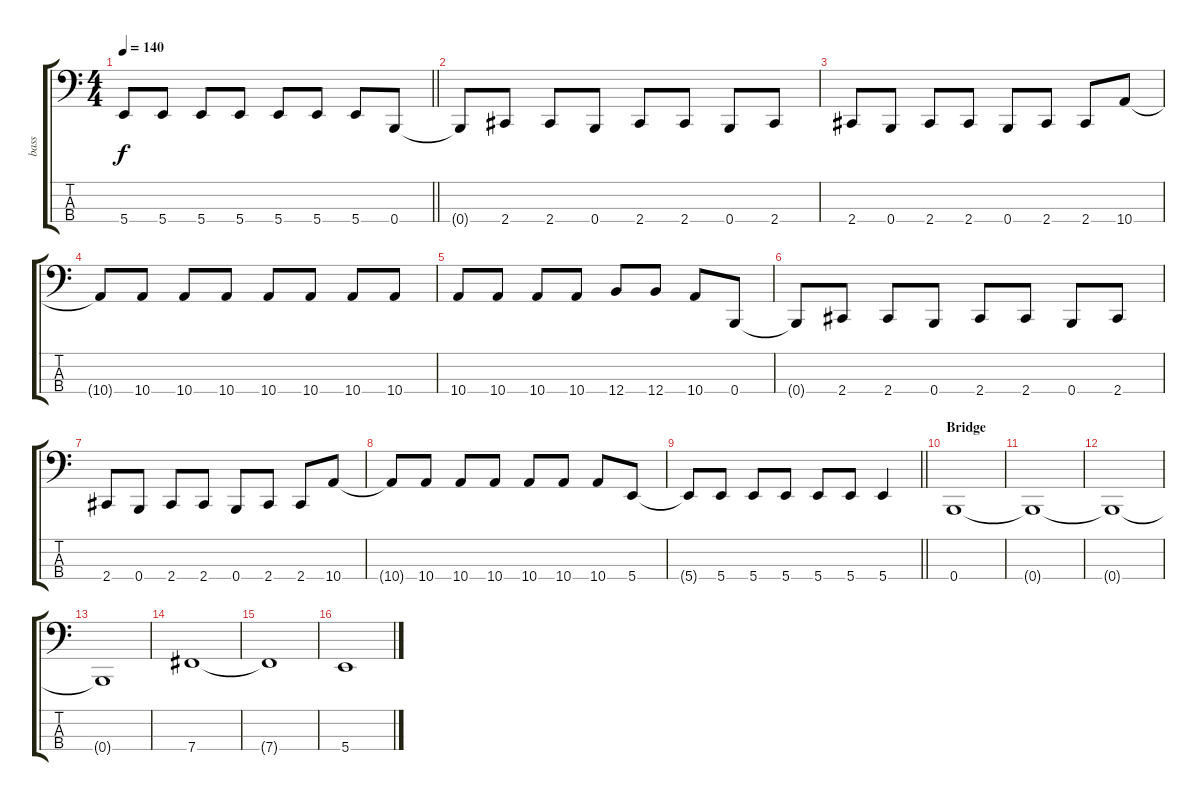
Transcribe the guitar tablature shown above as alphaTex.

\track ("bass" "bass") {instrument electricbassfinger}
\staff {score tabs}
\tuning (E2 B1 Gb1 B0) {hide}
\ts (4 4)
\tempo 140
\clef f4
\barLineRight lightlight
\ks c
5.4{t}.8{dy f} 5.4.8 5.4.8 5.4.8 5.4.8 5.4.8 5.4.8 0.4.8 |
0.4{t}.8 2.4.8 2.4.8 0.4.8 2.4.8 2.4.8 0.4.8 2.4.8 |
2.4.8 0.4.8 2.4.8 2.4.8 0.4.8 2.4.8 2.4.8 10.4.8 |
10.4{t}.8 10.4.8 10.4.8 10.4.8 10.4.8 10.4.8 10.4.8 10.4.8 |
10.4.8 10.4.8 10.4.8 10.4.8 12.4.8 12.4.8 10.4.8 0.4.8 |
0.4{t}.8 2.4.8 2.4.8 0.4.8 2.4.8 2.4.8 0.4.8 2.4.8 |
2.4.8 0.4.8 2.4.8 2.4.8 0.4.8 2.4.8 2.4.8 10.4.8 |
10.4{t}.8 10.4.8 10.4.8 10.4.8 10.4.8 10.4.8 10.4.8 5.4.8 |
\barLineRight lightlight
5.4{t}.8 5.4.8 5.4.8 5.4.8 5.4.8 5.4.8 5.4.4 |
\section ("" "Bridge")
0.4.1 |
0.4{t}.1 |
0.4{t}.1 |
0.4{t}.1 |
7.4.1 |
7.4{t}.1 |
5.4.1
